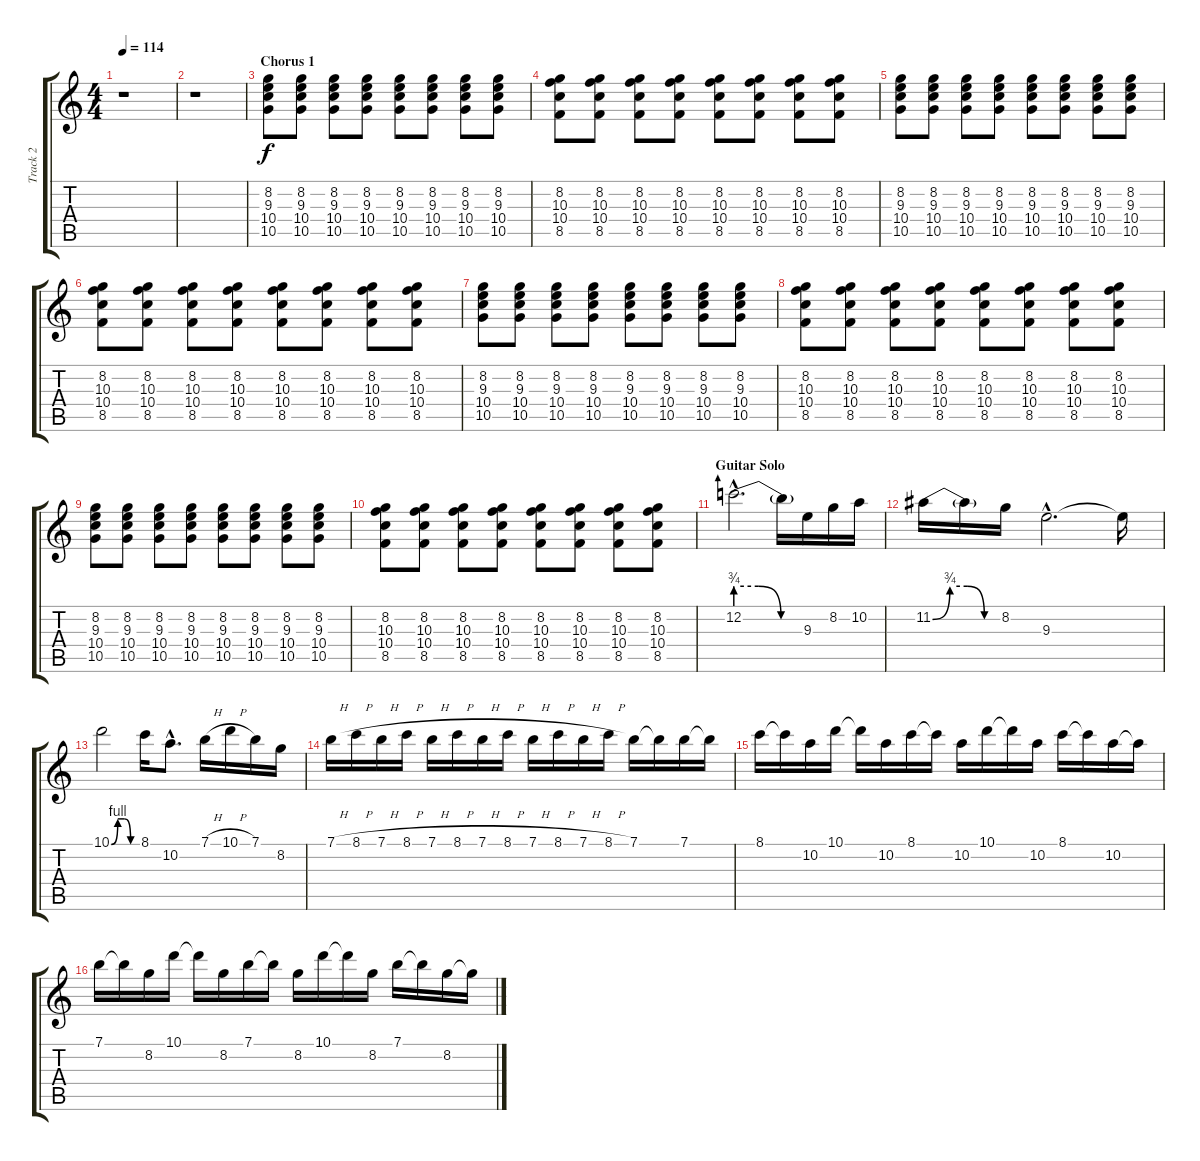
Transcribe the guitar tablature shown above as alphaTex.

\track ("Track 2" "Track 2") {instrument distortionguitar}
\staff {score tabs}
\tuning (E4 B3 G3 D3 A2 E2) {hide}
\ts (4 4)
\tempo 114
\clef g2
\ks c
r.1{dy f} |
r.1 |
\section ("" "Chorus 1")
(8.2 9.3 10.4 10.5).8 (8.2 9.3 10.4 10.5).8 (8.2 9.3 10.4 10.5).8 (8.2 9.3 10.4 10.5).8 (8.2 9.3 10.4 10.5).8 (8.2 9.3 10.4 10.5).8 (8.2 9.3 10.4 10.5).8 (8.2 9.3 10.4 10.5).8 |
(8.2 10.3 10.4 8.5).8 (8.2 10.3 10.4 8.5).8 (8.2 10.3 10.4 8.5).8 (8.2 10.3 10.4 8.5).8 (8.2 10.3 10.4 8.5).8 (8.2 10.3 10.4 8.5).8 (8.2 10.3 10.4 8.5).8 (8.2 10.3 10.4 8.5).8 |
(8.2 9.3 10.4 10.5).8 (8.2 9.3 10.4 10.5).8 (8.2 9.3 10.4 10.5).8 (8.2 9.3 10.4 10.5).8 (8.2 9.3 10.4 10.5).8 (8.2 9.3 10.4 10.5).8 (8.2 9.3 10.4 10.5).8 (8.2 9.3 10.4 10.5).8 |
(8.2 10.3 10.4 8.5).8 (8.2 10.3 10.4 8.5).8 (8.2 10.3 10.4 8.5).8 (8.2 10.3 10.4 8.5).8 (8.2 10.3 10.4 8.5).8 (8.2 10.3 10.4 8.5).8 (8.2 10.3 10.4 8.5).8 (8.2 10.3 10.4 8.5).8 |
(8.2 9.3 10.4 10.5).8 (8.2 9.3 10.4 10.5).8 (8.2 9.3 10.4 10.5).8 (8.2 9.3 10.4 10.5).8 (8.2 9.3 10.4 10.5).8 (8.2 9.3 10.4 10.5).8 (8.2 9.3 10.4 10.5).8 (8.2 9.3 10.4 10.5).8 |
(8.2 10.3 10.4 8.5).8 (8.2 10.3 10.4 8.5).8 (8.2 10.3 10.4 8.5).8 (8.2 10.3 10.4 8.5).8 (8.2 10.3 10.4 8.5).8 (8.2 10.3 10.4 8.5).8 (8.2 10.3 10.4 8.5).8 (8.2 10.3 10.4 8.5).8 |
(8.2 9.3 10.4 10.5).8 (8.2 9.3 10.4 10.5).8 (8.2 9.3 10.4 10.5).8 (8.2 9.3 10.4 10.5).8 (8.2 9.3 10.4 10.5).8 (8.2 9.3 10.4 10.5).8 (8.2 9.3 10.4 10.5).8 (8.2 9.3 10.4 10.5).8 |
(8.2 10.3 10.4 8.5).8 (8.2 10.3 10.4 8.5).8 (8.2 10.3 10.4 8.5).8 (8.2 10.3 10.4 8.5).8 (8.2 10.3 10.4 8.5).8 (8.2 10.3 10.4 8.5).8 (8.2 10.3 10.4 8.5).8 (8.2 10.3 10.4 8.5).8 |
\section ("" "Guitar Solo")
12.2{be (custom 0 3 20 3 40 0 60 0) hac}.2{d volume 16} 12.2{t}.16 9.3.16 8.2.16 10.2.16 |
11.2{be (custom 0 0 15 3 30 3 45 0 60 0)}.16 11.2{t}.16 8.2.16 9.3{hac}.2{d} 9.3{t}.16 |
10.1{be (custom 0 0 15 4 30 4 45 0 60 0)}.2 8.1.16 10.2{hac}.8{d} 7.1{h}.16 10.1{h}.16 7.1.16 8.2.16 |
7.1{h}.16 8.1{h}.16 7.1{h}.16 8.1{h}.16 7.1{h}.16 8.1{h}.16 7.1{h}.16 8.1{h}.16 7.1{h}.16 8.1{h}.16 7.1{h}.16 8.1{h}.16 7.1.16 7.1{t}.16 7.1.16 7.1{t}.16 |
8.1.16 8.1{t}.16 10.2.16 10.1.16 10.1{t}.16 10.2.16 8.1.16 8.1{t}.16 10.2.16 10.1.16 10.1{t}.16 10.2.16 8.1.16 8.1{t}.16 10.2.16 10.2{t}.16 |
7.1.16 7.1{t}.16 8.2.16 10.1.16 10.1{t}.16 8.2.16 7.1.16 7.1{t}.16 8.2.16 10.1.16 10.1{t}.16 8.2.16 7.1.16 7.1{t}.16 8.2.16 8.2{t}.16
